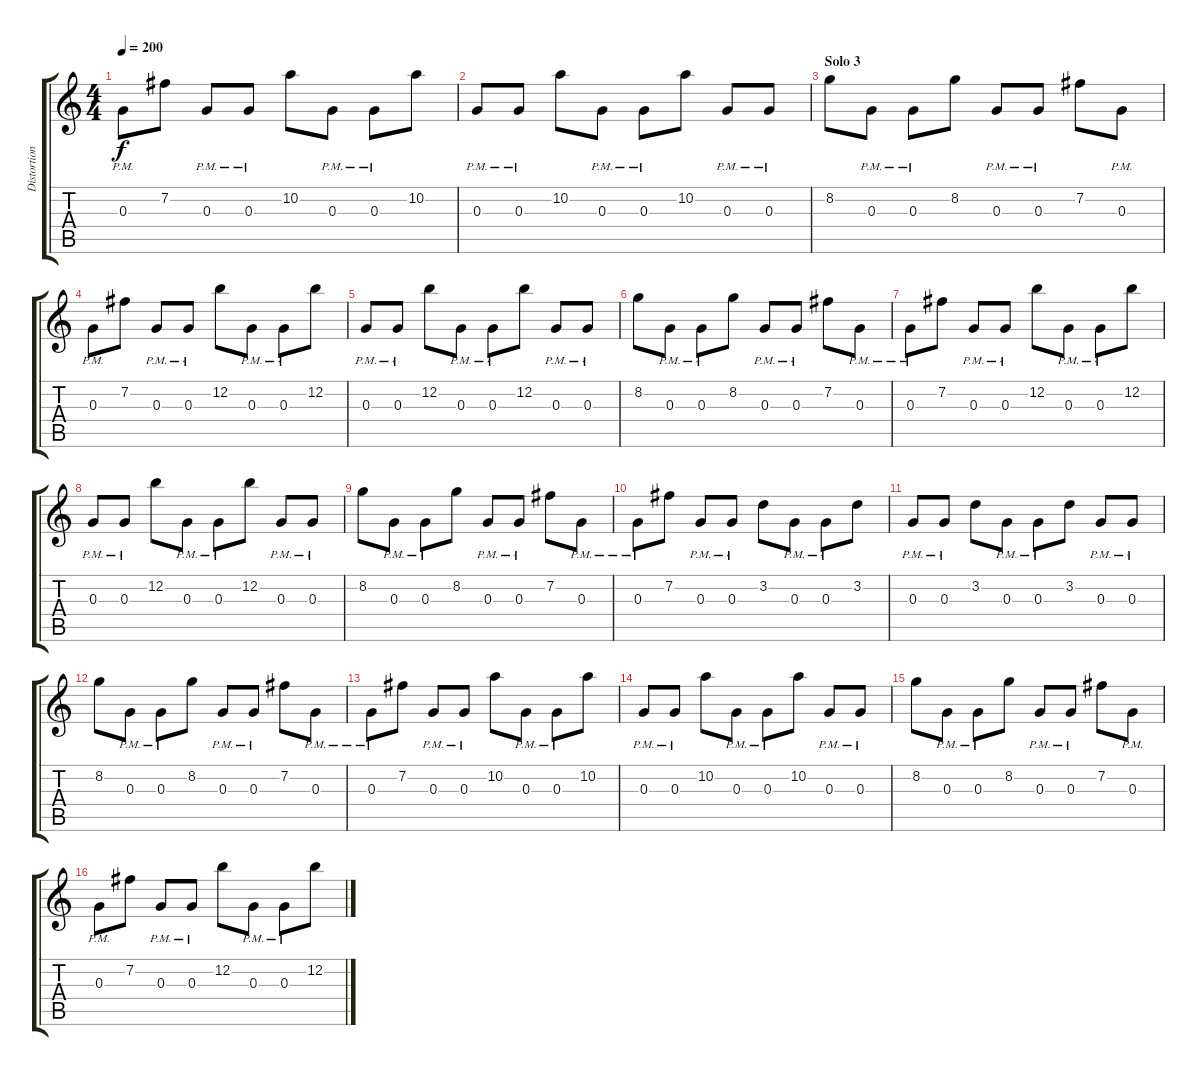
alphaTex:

\track ("Distortion Yoe/Harp" "Distortion") {instrument distortionguitar}
\staff {score tabs}
\tuning (E4 B3 G3 D3 A2 E2) {hide}
\ts (4 4)
\tempo 200
\clef g2
\ks c
0.3{pm}.8{dy f} 7.2.8 0.3{pm}.8 0.3{pm}.8 10.2.8 0.3{pm}.8 0.3{pm}.8 10.2.8 |
0.3{pm}.8 0.3{pm}.8 10.2.8 0.3{pm}.8 0.3{pm}.8 10.2.8 0.3{pm}.8 0.3{pm}.8 |
\section ("" "Solo 3")
8.2.8 0.3{pm}.8 0.3{pm}.8 8.2.8 0.3{pm}.8 0.3{pm}.8 7.2.8 0.3{pm}.8 |
0.3{pm}.8 7.2.8 0.3{pm}.8 0.3{pm}.8 12.2.8 0.3{pm}.8 0.3{pm}.8 12.2.8 |
0.3{pm}.8 0.3{pm}.8 12.2.8 0.3{pm}.8 0.3{pm}.8 12.2.8 0.3{pm}.8 0.3{pm}.8 |
8.2.8 0.3{pm}.8 0.3{pm}.8 8.2.8 0.3{pm}.8 0.3{pm}.8 7.2.8 0.3{pm}.8 |
0.3{pm}.8 7.2.8 0.3{pm}.8 0.3{pm}.8 12.2.8 0.3{pm}.8 0.3{pm}.8 12.2.8 |
0.3{pm}.8 0.3{pm}.8 12.2.8 0.3{pm}.8 0.3{pm}.8 12.2.8 0.3{pm}.8 0.3{pm}.8 |
8.2.8 0.3{pm}.8 0.3{pm}.8 8.2.8 0.3{pm}.8 0.3{pm}.8 7.2.8 0.3{pm}.8 |
0.3{pm}.8 7.2.8 0.3{pm}.8 0.3{pm}.8 3.2.8 0.3{pm}.8 0.3{pm}.8 3.2.8 |
0.3{pm}.8 0.3{pm}.8 3.2.8 0.3{pm}.8 0.3{pm}.8 3.2.8 0.3{pm}.8 0.3{pm}.8 |
8.2.8 0.3{pm}.8 0.3{pm}.8 8.2.8 0.3{pm}.8 0.3{pm}.8 7.2.8 0.3{pm}.8 |
0.3{pm}.8 7.2.8 0.3{pm}.8 0.3{pm}.8 10.2.8 0.3{pm}.8 0.3{pm}.8 10.2.8 |
0.3{pm}.8 0.3{pm}.8 10.2.8 0.3{pm}.8 0.3{pm}.8 10.2.8 0.3{pm}.8 0.3{pm}.8 |
8.2.8 0.3{pm}.8 0.3{pm}.8 8.2.8 0.3{pm}.8 0.3{pm}.8 7.2.8 0.3{pm}.8 |
0.3{pm}.8 7.2.8 0.3{pm}.8 0.3{pm}.8 12.2.8 0.3{pm}.8 0.3{pm}.8 12.2.8
